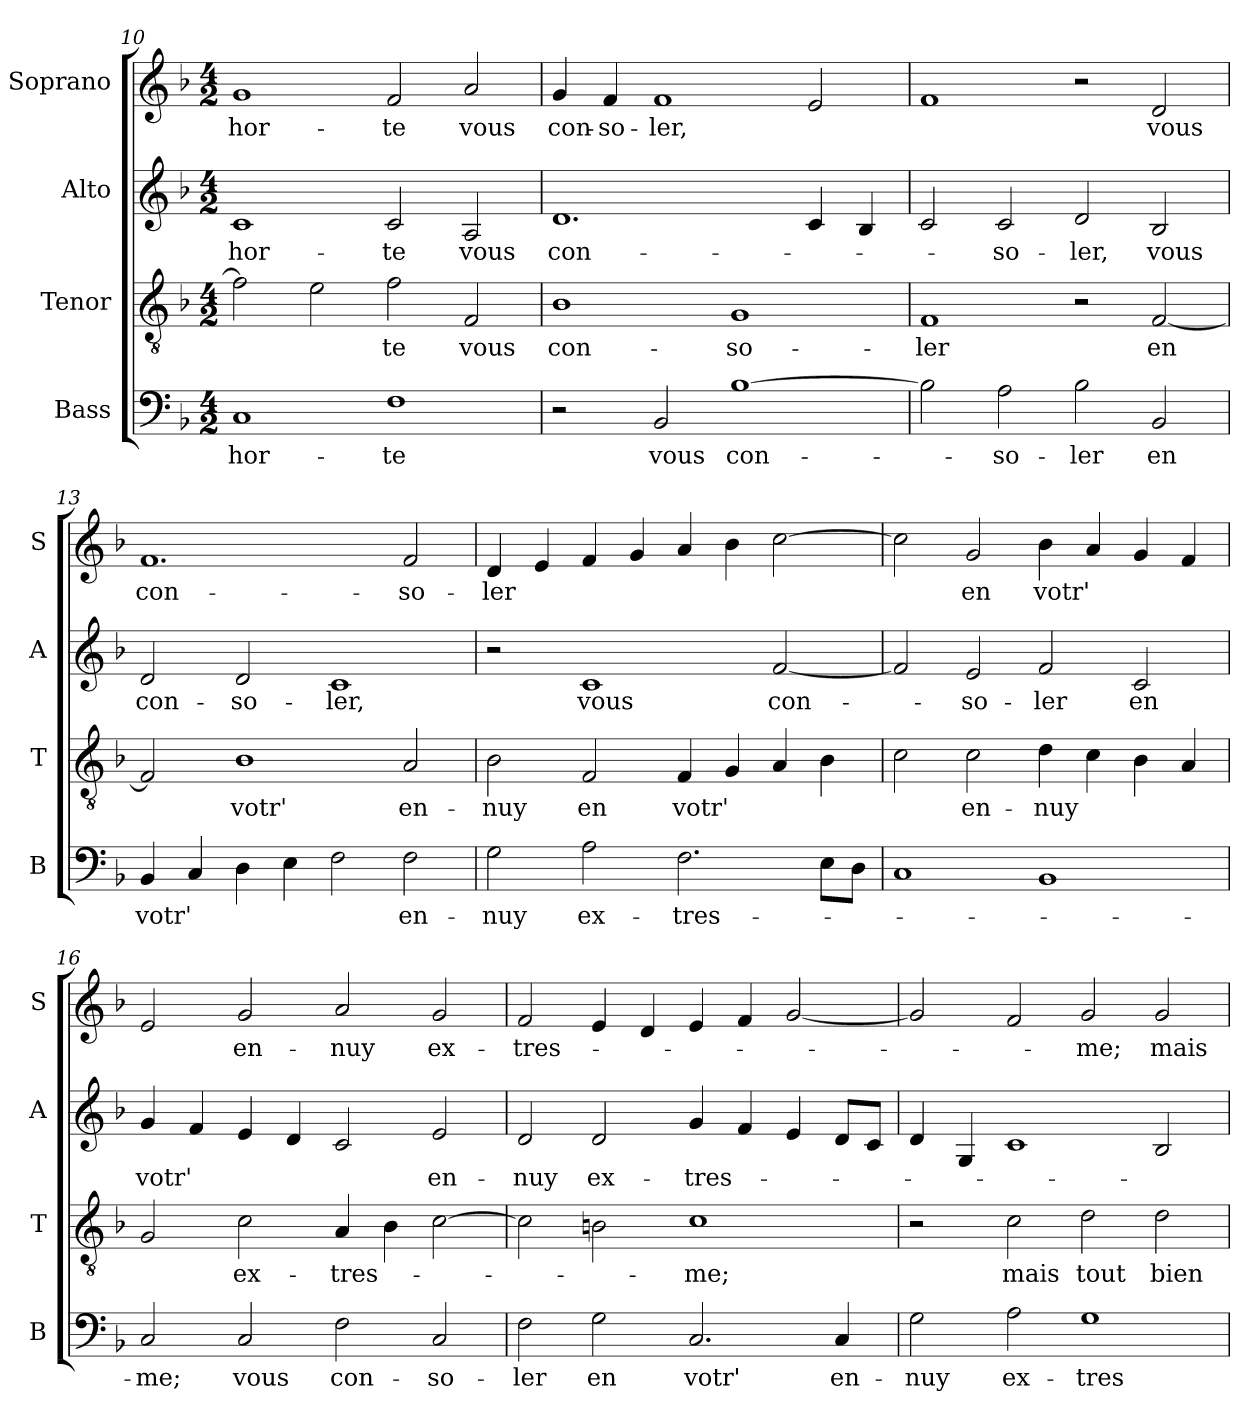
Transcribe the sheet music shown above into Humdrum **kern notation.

**kern	**text	**kern	**text	**kern	**text	**kern	**text
*part4	*part4	*part3	*part3	*part2	*part2	*part1	*part1
*staff4	*staff4	*staff3	*staff3	*staff2	*staff2	*staff1	*staff1
*I"Bass	*	*I"Tenor	*	*I"Alto	*	*I"Soprano	*
*I'B	*	*I'T	*	*I'A	*	*I'S	*
*clefF4	*	*clefGv2	*	*clefG2	*	*clefG2	*
*k[b-]	*	*k[b-]	*	*k[b-]	*	*k[b-]	*
*F:	*	*F:	*	*F:	*	*F:	*
*M4/2	*	*M4/2	*	*M4/2	*	*M4/2	*
=10	=10	=10	=10	=10	=10	=10	=10
!	!LO:LY:b	!	!	!	!LO:LY:b	!	!LO:LY:b
1C	-hor-	2f\]	.	1c	-hor-	1g	-hor-
.	.	2e\	.	.	.	.	.
!	!LO:LY:b	!	!LO:LY:b	!	!LO:LY:b	!	!LO:LY:b
1F	-te	2f\	-te	2c/	-te	2f/	-te
!	!	!	!LO:LY:b	!	!LO:LY:b	!	!LO:LY:b
.	.	2F/	vous	2A/	vous	2a/	vous
=11	=11	=11	=11	=11	=11	=11	=11
!	!	!	!LO:LY:b	!	!LO:LY:b	!	!LO:LY:b
2r	.	1B-	con-	1.d	con-	4g/	con-
!	!	!	!	!	!	!	!LO:LY:b
.	.	.	.	.	.	4f/	-so-
!	!LO:LY:b	!	!	!	!	!	!LO:LY:b
2BB-/	vous	.	.	.	.	1f	-ler,
!	!LO:LY:b	!	!LO:LY:b	!	!	!	!
[1B-	con-	1G	-so-	.	.	.	.
.	.	.	.	4c/	.	2e/	.
.	.	.	.	4B-/	.	.	.
=12	=12	=12	=12	=12	=12	=12	=12
!	!	!	!LO:LY:b	!	!	!	!
2B-\]	.	1F	-ler	2c/	.	1f	.
!	!LO:LY:b	!	!	!	!LO:LY:b	!	!
2A\	-so-	.	.	2c/	-so-	.	.
!	!LO:LY:b	!	!	!	!LO:LY:b	!	!
2B-\	-ler	2r	.	2d/	-ler,	2r	.
!	!LO:LY:b	!	!LO:LY:b	!	!LO:LY:b	!	!LO:LY:b
2BB-/	en	[2F/	en	2B-/	vous	2d/	vous
!!LO:PB:g=z
=13	=13	=13	=13	=13	=13	=13	=13
!	!LO:LY:b	!	!	!	!LO:LY:b	!	!LO:LY:b
4BB-/	votr'	2F/]	.	2d/	con-	1.f	con-
4C/	.	.	.	.	.	.	.
!	!	!	!LO:LY:b	!	!LO:LY:b	!	!
4D\	.	1B-	votr'	2d/	-so-	.	.
4E\	.	.	.	.	.	.	.
!	!	!	!	!	!LO:LY:b	!	!
2F\	.	.	.	1c	-ler,	.	.
!	!LO:LY:b	!	!LO:LY:b	!	!	!	!LO:LY:b
2F\	en-	2A/	en-	.	.	2f/	-so-
=14	=14	=14	=14	=14	=14	=14	=14
!	!LO:LY:b	!	!LO:LY:b	!	!	!	!LO:LY:b
2G\	-nuy	2B-\	-nuy	2r	.	4d/	-ler
.	.	.	.	.	.	4e/	.
!	!LO:LY:b	!	!LO:LY:b	!	!LO:LY:b	!	!
2A\	ex-	2F/	en	1c	vous	4f/	.
.	.	.	.	.	.	4g/	.
!	!LO:LY:b	!	!LO:LY:b	!	!	!	!
2.F\	-tres-	4F/	votr'	.	.	4a/	.
.	.	4G/	.	.	.	4b-\	.
!	!	!	!	!	!LO:LY:b	!	!
.	.	4A/	.	[2f/	con-	[2cc\	.
8E\L	.	4B-\	.	.	.	.	.
8D\J	.	.	.	.	.	.	.
=15	=15	=15	=15	=15	=15	=15	=15
1C	.	2c\	.	2f/]	.	2cc\]	.
!	!	!	!LO:LY:b	!	!LO:LY:b	!	!LO:LY:b
.	.	2c\	en-	2e/	-so-	2g/	en
!	!	!	!LO:LY:b	!	!LO:LY:b	!	!LO:LY:b
1BB-	.	4d\	-nuy	2f/	-ler	4b-\	votr'
.	.	4c\	.	.	.	4a/	.
!	!	!	!	!	!LO:LY:b	!	!
.	.	4B-\	.	2c/	en	4g/	.
.	.	4A/	.	.	.	4f/	.
=16	=16	=16	=16	=16	=16	=16	=16
!	!LO:LY:b	!	!	!	!LO:LY:b	!	!
2C/	-me;	2G/	.	4g/	votr'	2e/	.
.	.	.	.	4f/	.	.	.
!	!LO:LY:b	!	!LO:LY:b	!	!	!	!LO:LY:b
2C/	vous	2c\	ex-	4e/	.	2g/	en-
.	.	.	.	4d/	.	.	.
!	!LO:LY:b	!	!LO:LY:b	!	!	!	!LO:LY:b
2F\	con-	4A/	-tres-	2c/	.	2a/	-nuy
.	.	4B-\	.	.	.	.	.
!	!LO:LY:b	!	!	!	!LO:LY:b	!	!LO:LY:b
2C/	-so-	[2c\	.	2e/	en-	2g/	ex-
!!LO:LB:g=z
=17	=17	=17	=17	=17	=17	=17	=17
!	!LO:LY:b	!	!	!	!LO:LY:b	!	!LO:LY:b
2F\	-ler	2c\]	.	2d/	-nuy	2f/	-tres-
!	!LO:LY:b	!	!	!	!LO:LY:b	!	!
2G\	en	2Bn\	.	2d/	ex-	4e/	.
.	.	.	.	.	.	4d/	.
!	!LO:LY:b	!	!LO:LY:b	!	!LO:LY:b	!	!
2.C/	votr'	1c	-me;	4g/	-tres-	4e/	.
.	.	.	.	4f/	.	4f/	.
.	.	.	.	4e/	.	[2g/	.
!	!LO:LY:b	!	!	!	!	!	!
4C/	en-	.	.	8d/L	.	.	.
.	.	.	.	8c/J	.	.	.
=18	=18	=18	=18	=18	=18	=18	=18
!	!LO:LY:b	!	!	!	!	!	!
2G\	-nuy	2r	.	4d/	.	2g/]	.
.	.	.	.	4G/	.	.	.
!	!LO:LY:b	!	!LO:LY:b	!	!	!	!
2A\	ex-	2c\	mais	1c	.	2f/	.
!	!LO:LY:b	!	!LO:LY:b	!	!	!	!LO:LY:b
1G	-tres-	2d\	tout	.	.	2g/	-me;
!	!	!	!LO:LY:b	!	!	!	!LO:LY:b
.	.	2d\	bien	2B-/	.	2g/	mais
=	=	=	=	=	=	=	=
*-	*-	*-	*-	*-	*-	*-	*-
